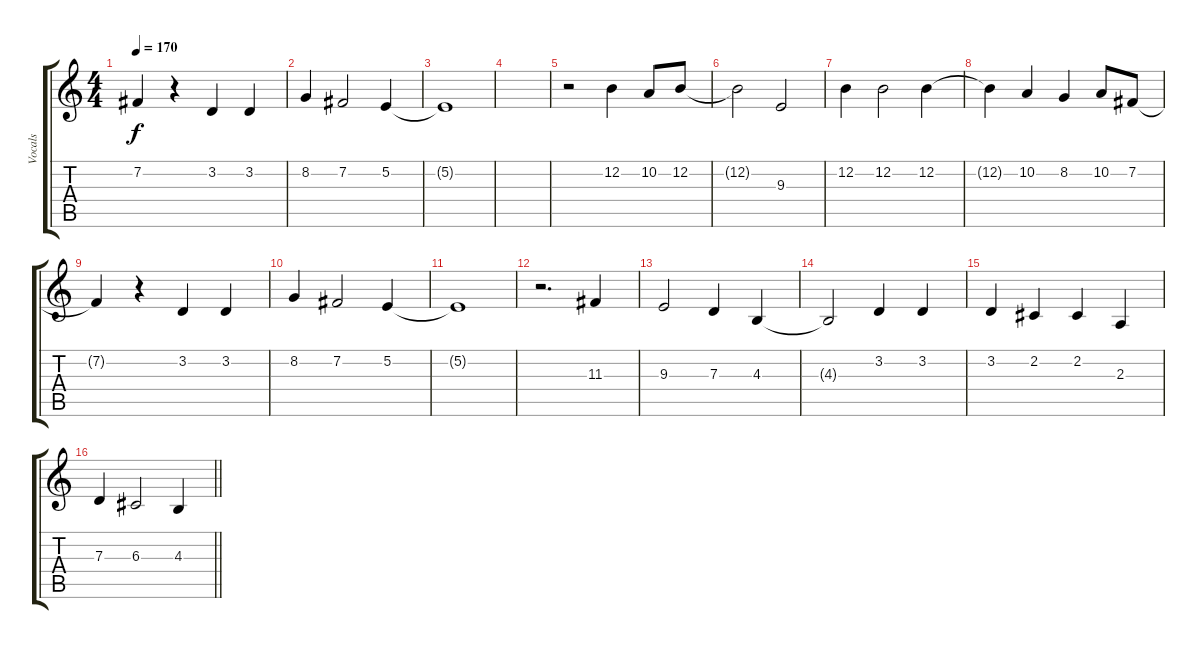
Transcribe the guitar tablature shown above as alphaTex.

\track ("Vocals" "Vocals") {instrument flute}
\staff {score tabs}
\tuning (E4 B3 G3 D3 A2 E2) {hide}
\ts (4 4)
\tempo 170
\clef g2
\ks c
7.2{t}.4{dy f} r.4 3.2.4 3.2.4 |
8.2.4 7.2.2 5.2.4 |
5.2{t}.1 |
|
r.2 12.2.4 10.2.8 12.2.8 |
12.2{t}.2 9.3.2 |
12.2.4 12.2.2 12.2.4 |
12.2{t}.4 10.2.4 8.2.4 10.2.8 7.2.8 |
7.2{t}.4 r.4 3.2.4 3.2.4 |
8.2.4 7.2.2 5.2.4 |
5.2{t}.1 |
r.2{d} 11.3.4 |
9.3.2 7.3.4 4.3.4 |
4.3{t}.2 3.2.4 3.2.4 |
3.2.4 2.2.4 2.2.4 2.3.4 |
\barLineRight lightlight
7.3.4 6.3.2 4.3.4
